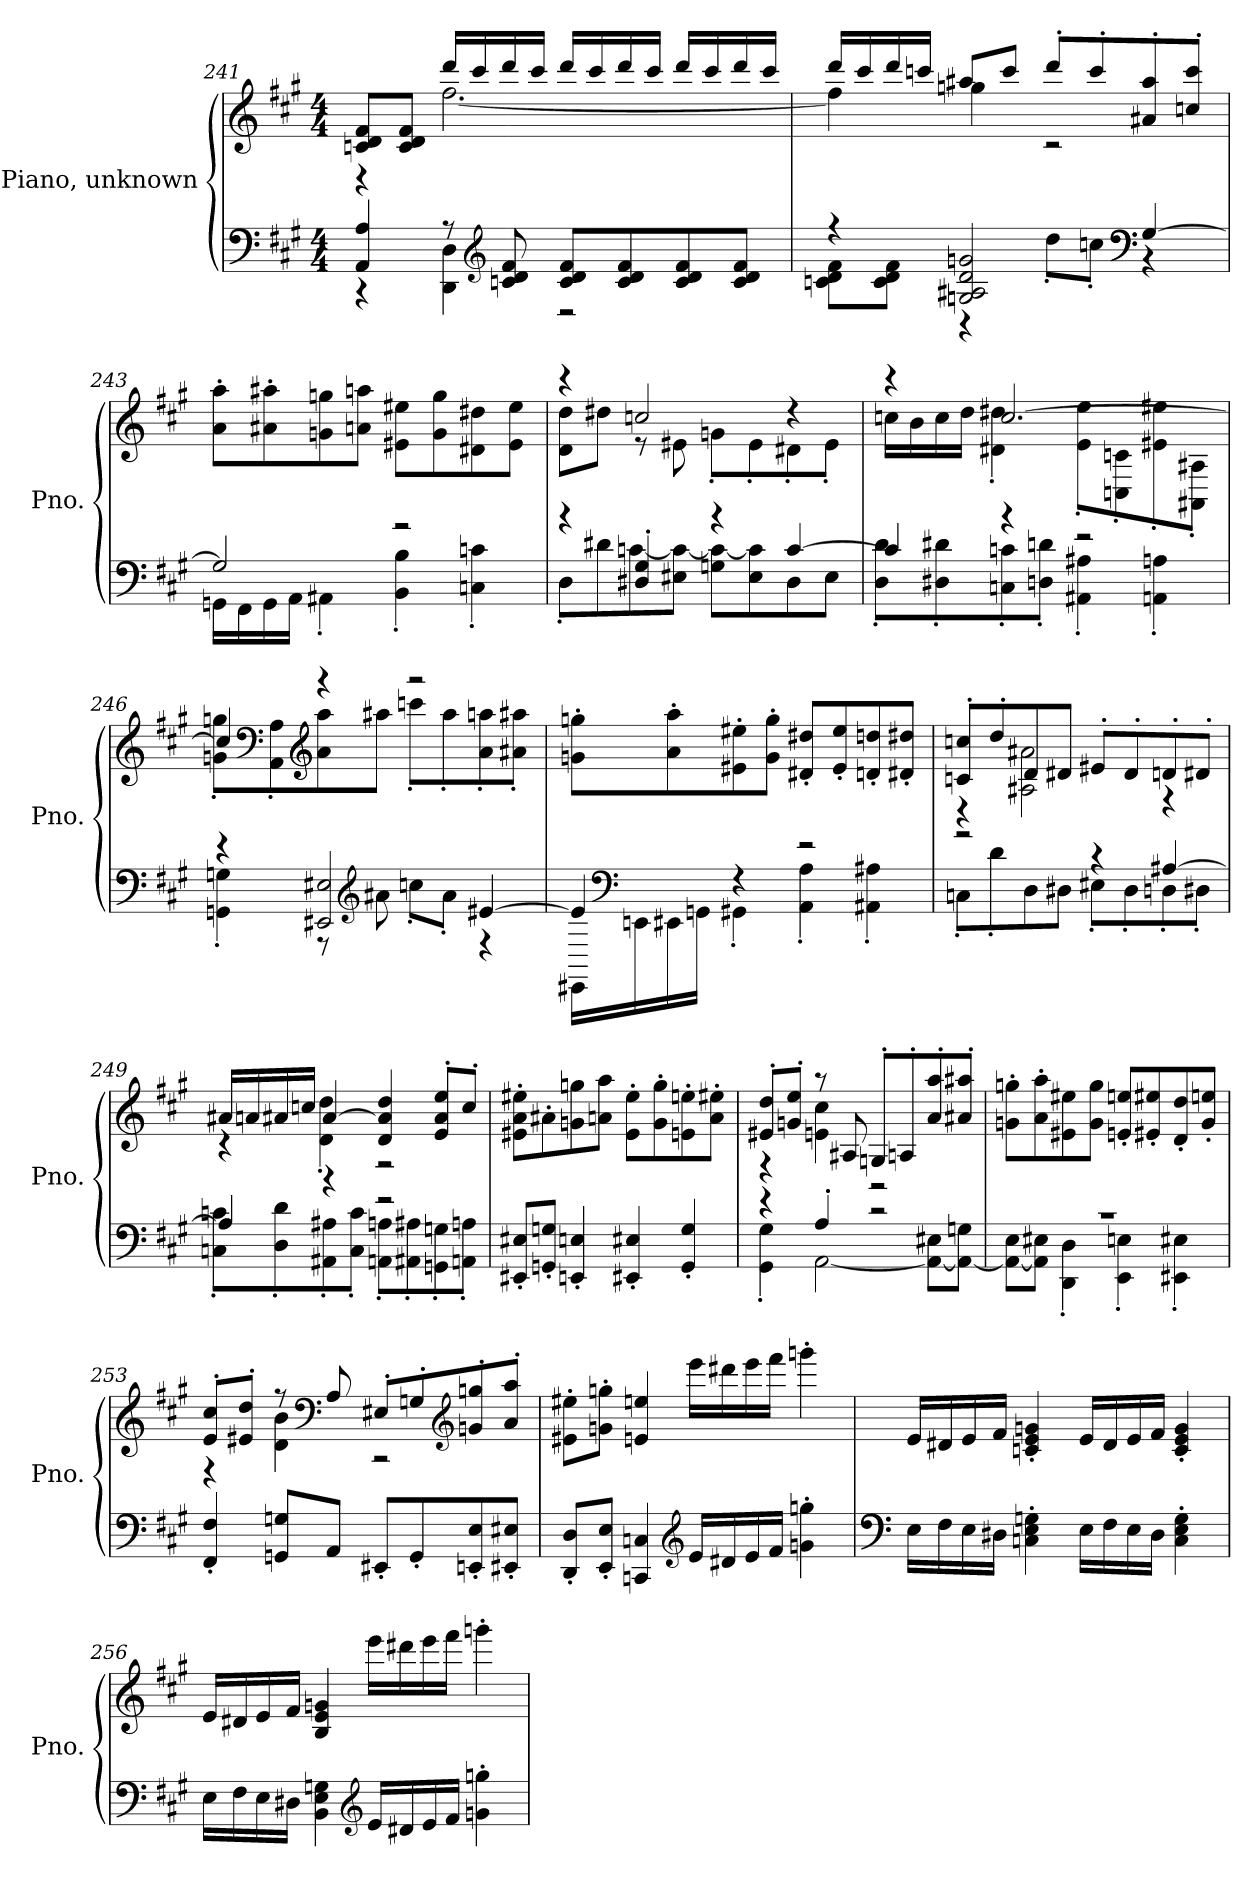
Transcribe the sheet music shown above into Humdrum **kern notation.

**kern	**kern
*part1	*part1
*staff2	*staff1
*I"Piano, unknown	*
*I'Pno.	*
*clefF4	*clefG2
*k[f#c#g#]	*k[f#c#g#]
*M4/4	*M4/4
=241	=241
*^	*^
4AA/ 4A/	4r	8cn/ 8d/ 8f#/L	4r
.	.	8c/ 8d/ 8f#/J	.
8r	4DD\ 4D\	16ddd/LL	[2.ff#\
.	.	16ccc#/	.
*clefG2	*	*	*
8cn/ 8d/ 8f#/	.	16ddd/	.
.	.	16ccc#/JJ	.
8c/ 8d/ 8f#/L	2r	16ddd/LL	.
.	.	16ccc#/	.
8c/ 8d/ 8f#/	.	16ddd/	.
.	.	16ccc#/JJ	.
8c/ 8d/ 8f#/	.	16ddd/LL	.
.	.	16ccc#/	.
8c/ 8d/ 8f#/J	.	16ddd/	.
.	.	16ccc#/JJ	.
!!LO:LB:g=z	!!
=242	=242	=242	=242
4r	8cn\ 8d\ 8f#\L	16ddd/LL	4ff#\]
.	.	16ccc#/	.
.	8c\ 8d\ 8f#\J	16ddd/	.
.	.	16cccn/JJ	.
2Gn/ 2A#X/ 2d/ 2gn/	4r	8aa#X/L	4ggn\
.	.	8ccc/J	.
.	8dd'\L	8ddd'/L	2r
.	8ccn'\J	8ccc'/	.
*clefF4	*	*	*
[4G/	4r	8a#X/' 8aa#/'	.
.	.	8ccn/' 8ccc/'J	.
*	*	*v	*v
=243	=243	=243
2G/]	16GGn\LL	8a\' 8aa\'L
.	16FF#\	.
.	16GG\	8a#X\' 8aa#X\'
.	16AA\JJ	.
.	4AA#X'\	8gn\ 8ggn\
.	.	8an\ 8aan\J
2r	4BB\' 4B\'	8e#X\ 8ee#X\L
.	.	8g\ 8gg\
.	4Cn\' 4cn\'	8d#X\ 8dd#X\
.	.	8e#\ 8ee#\J
!!LO:LB:g=z
=244	=244	=244
*	*	*^
4r	8D'\L	4r	8d\ 8dd\L
.	8d#X\	.	8dd#X\J
4D#X/' 4G#/'	[8cn\	2ccn/	8r
.	8E#X\ 8c\_J	.	8e#X\
4r	8Gn\ 8c\_L	.	8gn'\L
.	8E#\ 8c\]	.	8e#'\
[4c/	8D#\	4r	8d#X'\
.	8E#\J	.	8e#'\J
=245	=245	=245	=245
4c/]	8D\' 8d\'L	4r	16ccn\LL
.	.	.	16b\
.	8D#X\' 8d#X\'	.	16cc\
.	.	.	16dd\JJ
4r	8Cn\' 8cn\'	[2.cc/	4d#X\' 4dd#X\'
.	8Dn\' 8dn\'J	.	.
2r	4AA#X\' 4A#X\'	.	8e\' 8ee\'L
.	.	.	8Cn\' 8cn\'
.	4AAn\' 4An\'	.	8e#X\' 8ee#X\'
.	.	.	8AA#X\' 8A#X\'J
!!LO:LB:g=z	!!
=246	=246	=246	=246
4r	4GGn\' 4Gn\'	4cc/]	8gn\' 8ggn\'L
*	*	*clefF4	*
.	.	.	8AA\' 8A\'
*	*	*clefG2	*
2EE#X/ 2E#X/	8r	4r	8a\ 8aa\
*clefG2	*	*	*
.	8a#X\	.	8aa#X\J
.	8ccn'\L	2r	8cccn'\L
.	8a#'\J	.	8aa#'\
[4e#X/	4r	.	8a\' 8aan\'
.	.	.	8a#X\' 8aa#X\'J
*	*	*v	*v
=247	=247	=247
4e#/]	16EE#X\LL	8gn\' 8ggn\'L
*clefF4	*	*
.	16EEn\	.
.	16EE#X\	8a\' 8aa\'
.	16GGn\JJ	.
4r	4GG#X'\	8e#X\' 8ee#X\'
.	.	8g\' 8gg\'J
2r	4AA\' 4A\'	8d#X/' 8dd#X/'L
.	.	8e#/' 8ee#/'
.	4AA#X\' 4A#X\'	8dn/' 8ddn/'
.	.	8d#X/' 8dd#X/'J
!!LO:LB:g=z
=248	=248	=248
*	*	*^
2r	8Cn'\L	8cn/' 8ccn/'L	4r
.	8d'\	8dd'/	.
.	8D\	8d/	2A#X\ 2a#X\
.	8D#X\J	8d#X/J	.
4r	8E#X'\L	8e#X'/L	.
.	8D#'\	8d#'/	.
[4A#X/	8Dn'\	8dn'/	4r
.	8D#X'\J	8d#X'/J	.
=249	=249	=249	=249
4A#/]	8Cn\' 8cn\'L	16a#X/LL	4r
.	.	16an/	.
.	8D\' 8d\'	16a#X/	.
.	.	16ccn/JJ	.
4r	8AA#X\' 8A#X\'	[4a#/	4d\' 4dd\'
.	8C\' 8c\'J	.	.
2r	8AAn\' 8An\'L	4d/ 4a#/] 4dd/	2r
.	8AA#X\' 8A#X\'	.	.
.	8GGn\' 8Gn\'	8e/' 8a#/' 8ee/'L	.
.	8AAn\' 8An\'J	8cc'/J	.
*v	*v	*	*
*	*v	*v
=250	=250
8EE#X/' 8E#X/'L	8e#X\' 8a\' 8ee#X\'L
8GGn/' 8Gn/'J	8a#X'\
4EEn/' 4En/'	8gn\ 8ggn\
.	8an\ 8aa\J
4EE#X/' 4E#X/'	8e#\' 8ee#\'L
.	8g\' 8gg\'
4GG/' 4G/'	8en\' 8een\'
.	8a\' 8ee#X\'J
!!LO:PB:g=z
=251	=251
*^	*^
4r	4GG#\' 4G#\'	8e#X/' 8dd/'L	4r
.	.	8gn/' 8ee/'J	.
4A'/	[2AA\	8r	4en\ 4cc#\
.	.	8A#X/	.
2r	.	8Gn'/L	2r
.	.	8An'/	.
.	8AA\_ 8E#X\L	8a/' 8aa/'	.
.	8AA\_ 8Gn\J	8a#X/' 8aa#X/'J	.
*	*	*v	*v
=252	=252	=252
1r	8AA\_ 8E\L	8gn\' 8ggn\'L
.	8AA\] 8E#X\J	8a\' 8aa\'
.	4DD\' 4D\'	8e#X\ 8ee#X\
.	.	8g\ 8gg\J
.	4EE\' 4En\'	8en/' 8een/'L
.	.	8e#X/' 8ee#X/'
.	4EE#X\' 4E#X\'	8d/' 8dd/'
.	.	8g/' 8een/'J
*v	*v	*
=253	=253
*	*^
4FF#/' 4F#/'	8e/' 8cc#/'L	4r
.	8e#X/' 8dd/'J	.
8GGn/ 8Gn/L	8r	4d\ 4b\
*	*clefF4	*
8AA/J	8A/	.
8EE#X'/L	8E#X'/L	2r
8GG'/	8Gn'/	.
*	*clefG2	*
8EEn/' 8E/'	8gn/' 8ggn/'	.
8EE#X/' 8E#X/'J	8a/' 8aa/'J	.
*	*v	*v
!!LO:LB:g=z
=254	=254
8DD/' 8D/'L	8e#X\' 8ee#X\'L
8EE/' 8E/'J	8gn\' 8ggn\'J
4CCn/ 4Cn/	4en/ 4een/
*clefG2	*
16e/LL	16eee\LL
16d#X/	16ddd#X\
16e/	16eee\
16f#/JJ	16fff#\JJ
4gn\' 4ggn\'	4gggn'\
=255	=255
*clefF4	*
16E\LL	16e/LL
16F#\	16d#X/
16E\	16e/
16D#X\JJ	16f#/JJ
4Cn\' 4E\' 4Gn\'	4cn/' 4e/' 4gn/'
16E\LL	16e/LL
16F#\	16d#/
16E\	16e/
16D#\JJ	16f#/JJ
4C\' 4E\' 4G\'	4c/' 4e/' 4g/'
!!LO:LB:g=z
=256	=256
16E\LL	16e/LL
16F#\	16d#X/
16E\	16e/
16D#X\JJ	16f#/JJ
4BB\ 4E\ 4Gn\	4B/ 4e/ 4gn/
*clefG2	*
16e/LL	16eee\LL
16d#X/	16ddd#X\
16e/	16eee\
16f#/JJ	16fff#\JJ
4gn\' 4ggn\'	4gggn'\
=	=
*-	*-
